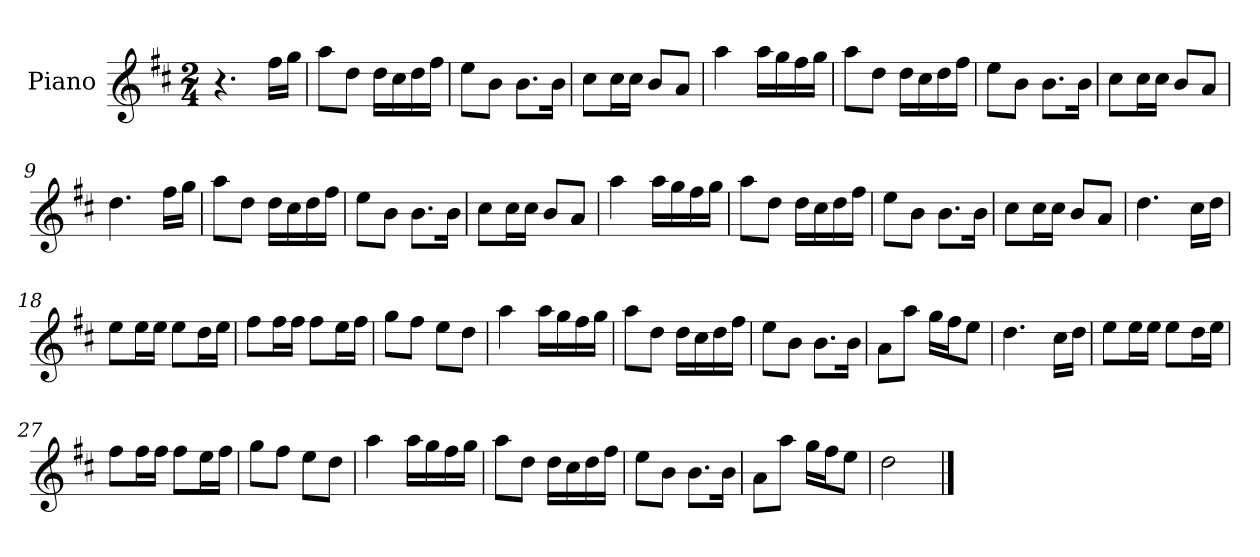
**kern
*part1
*staff1
*I"Piano
*I'Pno
*clefG2
*k[f#c#]
*M2/4
=1
4.r
16ff#\LL
16gg\JJ
=2
8aa\L
8dd\J
16dd\LL
16cc#\
16dd\
16ff#\JJ
=3
8ee\L
8b\J
8.b\L
16b\Jk
=4
8cc#\L
16cc#\L
16cc#\JJ
8b/L
8a/J
=5
4aa\
16aa\LL
16gg\
16ff#\
16gg\JJ
=6
8aa\L
8dd\J
16dd\LL
16cc#\
16dd\
16ff#\JJ
=7
8ee\L
8b\J
8.b\L
16b\Jk
=8
8cc#\L
16cc#\L
16cc#\JJ
8b/L
8a/J
=9
4.dd\
16ff#\LL
16gg\JJ
=10
8aa\L
8dd\J
16dd\LL
16cc#\
16dd\
16ff#\JJ
=11
8ee\L
8b\J
8.b\L
16b\Jk
=12
8cc#\L
16cc#\L
16cc#\JJ
8b/L
8a/J
=13
4aa\
16aa\LL
16gg\
16ff#\
16gg\JJ
=14
8aa\L
8dd\J
16dd\LL
16cc#\
16dd\
16ff#\JJ
=15
8ee\L
8b\J
8.b\L
16b\Jk
=16
8cc#\L
16cc#\L
16cc#\JJ
8b/L
8a/J
=17
4.dd\
16cc#\LL
16dd\JJ
=18
8ee\L
16ee\L
16ee\JJ
8ee\L
16dd\L
16ee\JJ
=19
8ff#\L
16ff#\L
16ff#\JJ
8ff#\L
16ee\L
16ff#\JJ
=20
8gg\L
8ff#\J
8ee\L
8dd\J
=21
4aa\
16aa\LL
16gg\
16ff#\
16gg\JJ
=22
8aa\L
8dd\J
16dd\LL
16cc#\
16dd\
16ff#\JJ
=23
8ee\L
8b\J
8.b\L
16b\Jk
=24
8a\L
8aa\J
16gg\LL
16ff#\J
8ee\J
=25
4.dd\
16cc#\LL
16dd\JJ
=26
8ee\L
16ee\L
16ee\JJ
8ee\L
16dd\L
16ee\JJ
=27
8ff#\L
16ff#\L
16ff#\JJ
8ff#\L
16ee\L
16ff#\JJ
=28
8gg\L
8ff#\J
8ee\L
8dd\J
=29
4aa\
16aa\LL
16gg\
16ff#\
16gg\JJ
=30
8aa\L
8dd\J
16dd\LL
16cc#\
16dd\
16ff#\JJ
=31
8ee\L
8b\J
8.b\L
16b\Jk
=32
8a\L
8aa\J
16gg\LL
16ff#\J
8ee\J
=33
2dd\
==
*-
